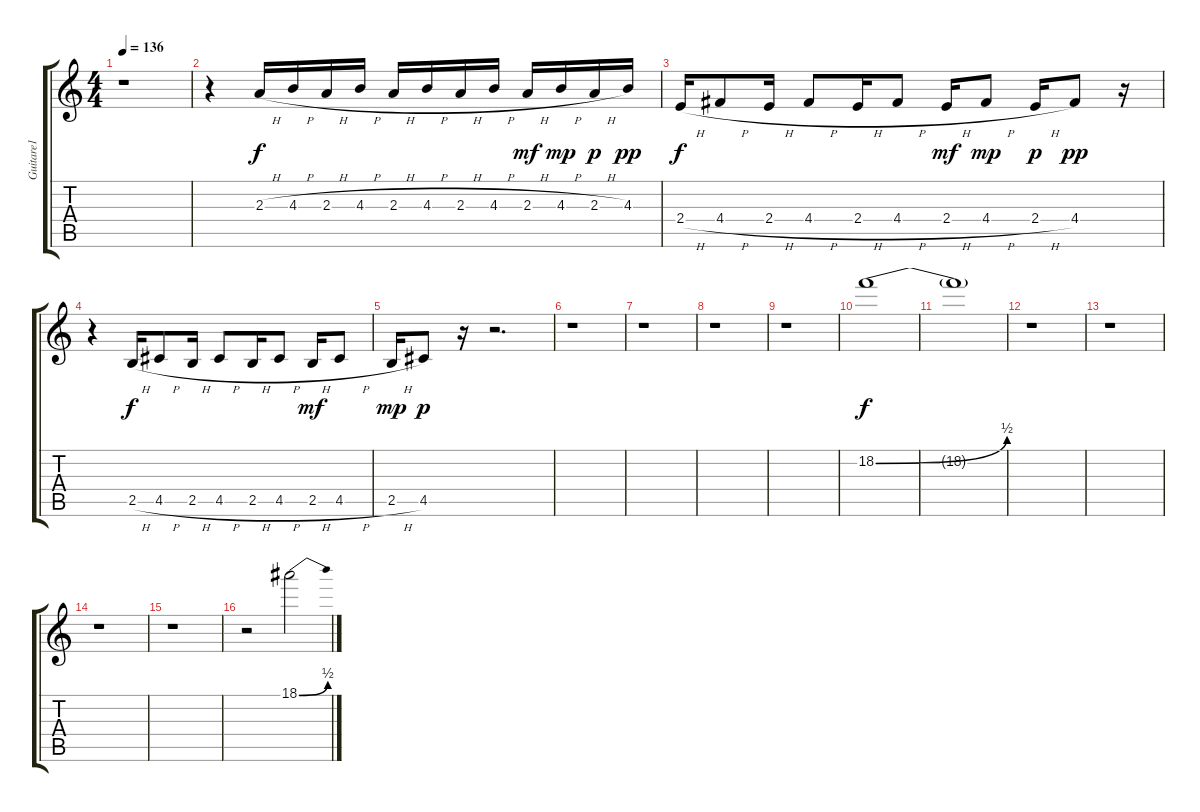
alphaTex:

\track ("Guitare1" "Guitare1") {instrument electricguitarclean}
\staff {score tabs}
\tuning (E4 B3 G3 D3 A2 E2) {hide}
\ts (4 4)
\tempo 136
\clef g2
\ks c
r.1{dy f} |
r.4 2.3{h}.16 4.3{h}.16 2.3{h}.16 4.3{h}.16 2.3{h}.16 4.3{h}.16 2.3{h}.16 4.3{h}.16 2.3{h}.16{dy mf} 4.3{h}.16{dy mp} 2.3{h}.16{dy p} 4.3.16{dy pp} |
2.4{h}.16{dy f} 4.4{h}.8 2.4{h}.16 4.4{h}.8 2.4{h}.16 4.4{h}.8 2.4{h}.16{dy mf} 4.4{h}.8{dy mp} 2.4{h}.16{dy p} 4.4.8{dy pp} r.16 |
r.4 2.5{h}.16{dy f} 4.5{h}.8 2.5{h}.16 4.5{h}.8 2.5{h}.16 4.5{h}.8 2.5{h}.16{dy mf} 4.5{h}.8 |
2.5{h}.16{dy mp} 4.5.8{dy p} r.16 r.2{d} |
r.1 |
r.1 |
r.1 |
r.1 |
18.2{be (bend 0 0 60 2)}.1{dy f} |
18.2{t}.1 |
r.1 |
r.1 |
r.1 |
r.1 |
r.2 18.1{be (bend 0 0 60 2)}.2
